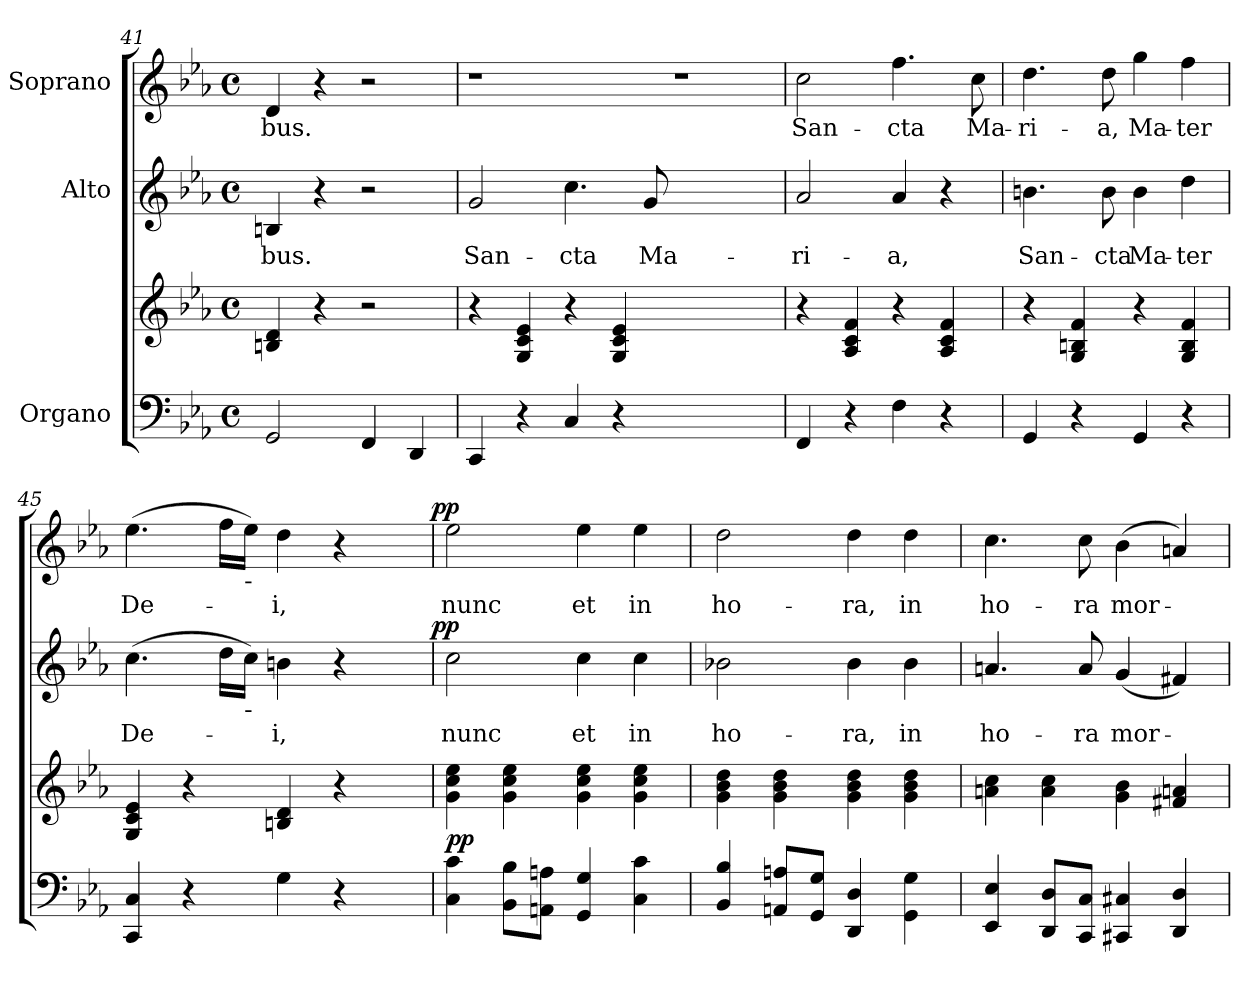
**kern	**kern	**dynam	**kern	**text	**dynam	**kern	**text	**dynam
*part3	*part3	*part3	*part2	*part2	*part2	*part1	*part1	*part1
*staff4	*staff3	*staff3/4	*staff2	*staff2	*staff2	*staff1	*staff1	*staff1
*I"Organo	*	*	*I"Alto	*	*	*I"Soprano	*	*
*clefF4	*clefG2	*	*clefG2	*	*	*clefG2	*	*
*k[b-e-a-]	*k[b-e-a-]	*	*k[b-e-a-]	*	*	*k[b-e-a-]	*	*
*E-:	*E-:	*	*E-:	*	*	*E-:	*	*
*M4/4	*M4/4	*	*M4/4	*	*	*M4/4	*	*
*met(c)	*met(c)	*	*met(c)	*	*	*met(c)	*	*
=41	=41	=41	=41	=41	=41	=41	=41	=41
!	!	!	!	!LO:LY:b:color=#000000	!	!	!	!
!	!	!	!	!	!	!	!LO:LY:b:color=#000000	!
2GGi/	4Bni/ 4di	.	4Bni/	-bus.	.	4di/	-bus.	.
.	4r	.	4r	.	.	4r	.	.
4FFi/	2r	.	2r	.	.	2r	.	.
4DDi/	.	.	.	.	.	.	.	.
=42	=42	=42	=42	=42	=42	=42	=42	=42
!	!	!	!	!LO:LY:b:color=#000000	!	!	!	!
4CCi/	4r	.	2gi/	San-	.	1r	.	.
4r	4Gi/ 4ci 4e-i	.	.	.	.	.	.	.
!	!	!	!	!LO:LY:b:color=#000000	!	!	!	!
4Ci/	4r	.	4.cci\	-cta	.	.	.	.
4r	4Gi/ 4ci 4e-i	.	.	.	.	.	.	.
!	!	!	!	!LO:LY:b:color=#000000	!	!	!	!
.	.	.	8gi/	Ma-	.	.	.	.
1ryy	1ryy	.	1ryy	.	.	1r	.	.
=43	=43	=43	=43	=43	=43	=43	=43	=43
!	!	!	!	!LO:LY:b:color=#000000	!	!	!	!
!	!	!	!	!	!	!	!LO:LY:b:color=#000000	!
4FFi/	4r	.	2a-i/	-ri-	.	2cci\	San-	.
4r	4A-i/ 4ci 4fi	.	.	.	.	.	.	.
!	!	!	!	!LO:LY:b:color=#000000	!	!	!	!
!	!	!	!	!	!	!	!LO:LY:b:color=#000000	!
4Fi\	4r	.	4a-i/	-a,	.	4.ffi\	-cta	.
4r	4A-i/ 4ci 4fi	.	4r	.	.	.	.	.
!	!	!	!	!	!	!	!LO:LY:b:color=#000000	!
.	.	.	.	.	.	8cci\	Ma-	.
=44	=44	=44	=44	=44	=44	=44	=44	=44
!	!	!	!	!LO:LY:b:color=#000000	!	!	!	!
!	!	!	!	!	!	!	!LO:LY:b:color=#000000	!
4GGi/	4r	.	4.bni\	San-	.	4.ddi\	-ri-	.
4r	4Gi/ 4Bni 4fi	.	.	.	.	.	.	.
!	!	!	!	!LO:LY:b:color=#000000	!	!	!	!
!	!	!	!	!	!	!	!LO:LY:b:color=#000000	!
.	.	.	8bi\	-cta	.	8ddi\	-a,	.
!	!	!	!	!LO:LY:b:color=#000000	!	!	!	!
!	!	!	!	!	!	!	!LO:LY:b:color=#000000	!
4GGi/	4r	.	4bi\	Ma-	.	4ggi\	Ma-	.
!	!	!	!	!LO:LY:b:color=#000000	!	!	!	!
!	!	!	!	!	!	!	!LO:LY:b:color=#000000	!
4r	4Gi/ 4Bi 4fi	.	4ddi\	-ter	.	4ffi\	-ter	.
!!LO:LB:g=z
=45	=45	=45	=45	=45	=45	=45	=45	=45
!	!	!	!	!LO:LY:b:color=#000000	!	!	!	!
!	!	!	!	!	!	!	!LO:LY:b:color=#000000	!
*	*	*	*^	*	*	*^	*	*
4CCi/ 4Ci	4Gi/ 4ci 4e-i	.	(4.cci\	2ryy	De-	.	(4.ee-i\	2ryy	De-	.
4r	4r	.	.	.	.	.	.	.	.	.
.	.	.	16ddi\LL	.	.	.	16ffi\LL	.	.	.
!	!	!	!	!	!	!	!LO:TX:b:t=-	!	!	!
!	!	!	!LO:TX:b:t=-	!	!	!	!	!	!	!
.	.	.	16cci\JJ)	.	.	.	16ee-i\JJ)	.	.	.
!	!	!	!	!	!LO:LY:b:color=#000000	!	!	!	!	!
!	!	!	!	!	!	!	!	!	!LO:LY:b:color=#000000	!
4Gi\	4Bni/ 4di	.	4bni\	4ryy	-i,	.	4ddi\	4ryy	-i,	.
4r	4r	.	4r	8ryy	.	.	4r	8ryy	.	.
.	.	.	.	16ryy	.	.	.	16ryy	.	.
.	.	.	.	32ryy	.	.	.	32ryy	.	.
.	.	.	.	64ryy	.	.	.	64ryy	.	.
.	.	.	.	128...ryy	.	.	.	128...ryy	.	.
.	.	.	.	1024ryy	.	pp	.	1024ryy	.	pp
*	*	*	*v	*v	*	*	*	*	*	*
*	*	*	*	*	*	*v	*v	*	*
=46	=46	=46	=46	=46	=46	=46	=46	=46
*	*	*	*^	*	*	*^	*	*
!	!	!	!	!	!LO:LY:b:color=#000000	!	!	!	!	!
*	*	*	*v	*v	*	*	*	*	*	*
*	*	*	*	*	*	*v	*v	*	*
*	*	*	*^	*	*	*^	*	*
!	!	!	!	!	!	!	!	!	!LO:LY:b:color=#000000	!
*	*	*	*v	*v	*	*	*	*	*	*
*	*	*	*	*	*	*v	*v	*	*
4Ci\ 4ci	4gi\ 4cci 4ee-i	pp	2cci\	nunc	.	2ee-i\	nunc	.
8BB-i\ 8B-iL	4gi\ 4cci 4ee-i	.	.	.	.	.	.	.
8AAni\ 8AniJ	.	.	.	.	.	.	.	.
!	!	!	!	!LO:LY:b:color=#000000	!	!	!	!
!	!	!	!	!	!	!	!LO:LY:b:color=#000000	!
4GGi/ 4Gi	4gi\ 4cci 4ee-i	.	4cci\	et	.	4ee-i\	et	.
!	!	!	!	!LO:LY:b:color=#000000	!	!	!	!
!	!	!	!	!	!	!	!LO:LY:b:color=#000000	!
4Ci\ 4ci	4gi\ 4cci 4ee-i	.	4cci\	in	.	4ee-i\	in	.
=47	=47	=47	=47	=47	=47	=47	=47	=47
!	!	!	!	!LO:LY:b:color=#000000	!	!	!	!
!	!	!	!	!	!	!	!LO:LY:b:color=#000000	!
4BB-i/ 4B-i	4gi\ 4b-i 4ddi	.	2b-Xi\	ho-	.	2ddi\	ho-	.
8AAni/ 8AniL	4gi\ 4b-i 4ddi	.	.	.	.	.	.	.
8GGi/ 8GiJ	.	.	.	.	.	.	.	.
!	!	!	!	!LO:LY:b:color=#000000	!	!	!	!
!	!	!	!	!	!	!	!LO:LY:b:color=#000000	!
4DDi/ 4Di	4gi\ 4b-i 4ddi	.	4b-i\	-ra,	.	4ddi\	-ra,	.
!	!	!	!	!LO:LY:b:color=#000000	!	!	!	!
!	!	!	!	!	!	!	!LO:LY:b:color=#000000	!
4GGi\ 4Gi	4gi\ 4b-i 4ddi	.	4b-i\	in	.	4ddi\	in	.
=48	=48	=48	=48	=48	=48	=48	=48	=48
!	!	!	!	!LO:LY:b:color=#000000	!	!	!	!
!	!	!	!	!	!	!	!LO:LY:b:color=#000000	!
4EE-i/ 4E-i	4ani\ 4cci	.	4.ani/	ho-	.	4.cci\	ho-	.
8DDi/ 8DiL	4ai\ 4cci	.	.	.	.	.	.	.
!	!	!	!	!LO:LY:b:color=#000000	!	!	!	!
!	!	!	!	!	!	!	!LO:LY:b:color=#000000	!
8CCi/ 8CiJ	.	.	8ai/	-ra	.	8cci\	-ra	.
!	!	!	!	!LO:LY:b:color=#000000	!	!	!	!
!	!	!	!	!	!	!	!LO:LY:b:color=#000000	!
4CC#Xi/ 4C#Xi	4gi\ 4b-i	.	(4gi/	mor-	.	(4b-i\	mor-	.
4DDi/ 4Di	4f#Xi/ 4ani	.	4f#Xi/)	.	.	4ani/)	.	.
=	=	=	=	=	=	=	=	=
*-	*-	*-	*-	*-	*-	*-	*-	*-
